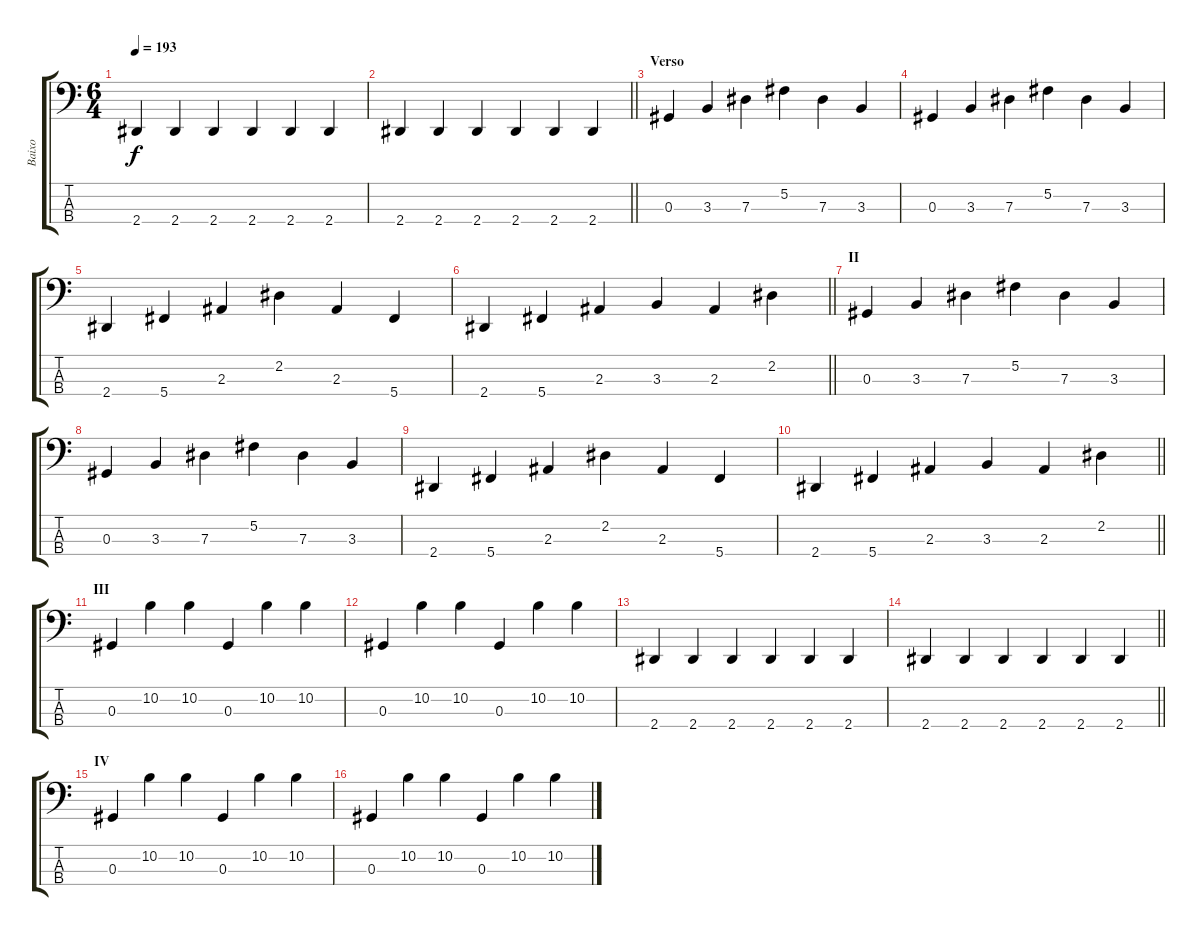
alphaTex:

\track ("Baixo" "Baixo") {instrument electricbasspick}
\staff {score tabs}
\tuning (Gb2 Db2 Ab1 Db1) {hide}
\ts (6 4)
\tempo 193
\clef f4
\ks c
2.4.4{dy f} 2.4.4 2.4.4 2.4.4 2.4.4 2.4.4 |
\barLineRight lightlight
2.4.4 2.4.4 2.4.4 2.4.4 2.4.4 2.4.4 |
\section ("" "Verso")
0.3.4 3.3.4 7.3.4 5.2.4 7.3.4 3.3.4 |
0.3.4 3.3.4 7.3.4 5.2.4 7.3.4 3.3.4 |
2.4.4 5.4.4 2.3.4 2.2.4 2.3.4 5.4.4 |
\barLineRight lightlight
2.4.4 5.4.4 2.3.4 3.3.4 2.3.4 2.2.4 |
\section ("" "II")
0.3.4 3.3.4 7.3.4 5.2.4 7.3.4 3.3.4 |
0.3.4 3.3.4 7.3.4 5.2.4 7.3.4 3.3.4 |
2.4.4 5.4.4 2.3.4 2.2.4 2.3.4 5.4.4 |
\barLineRight lightlight
2.4.4 5.4.4 2.3.4 3.3.4 2.3.4 2.2.4 |
\section ("" "III")
0.3.4 10.2.4 10.2.4 0.3.4 10.2.4 10.2.4 |
0.3.4 10.2.4 10.2.4 0.3.4 10.2.4 10.2.4 |
2.4.4 2.4.4 2.4.4 2.4.4 2.4.4 2.4.4 |
\barLineRight lightlight
2.4.4 2.4.4 2.4.4 2.4.4 2.4.4 2.4.4 |
\section ("" "IV")
0.3.4 10.2.4 10.2.4 0.3.4 10.2.4 10.2.4 |
0.3.4 10.2.4 10.2.4 0.3.4 10.2.4 10.2.4
